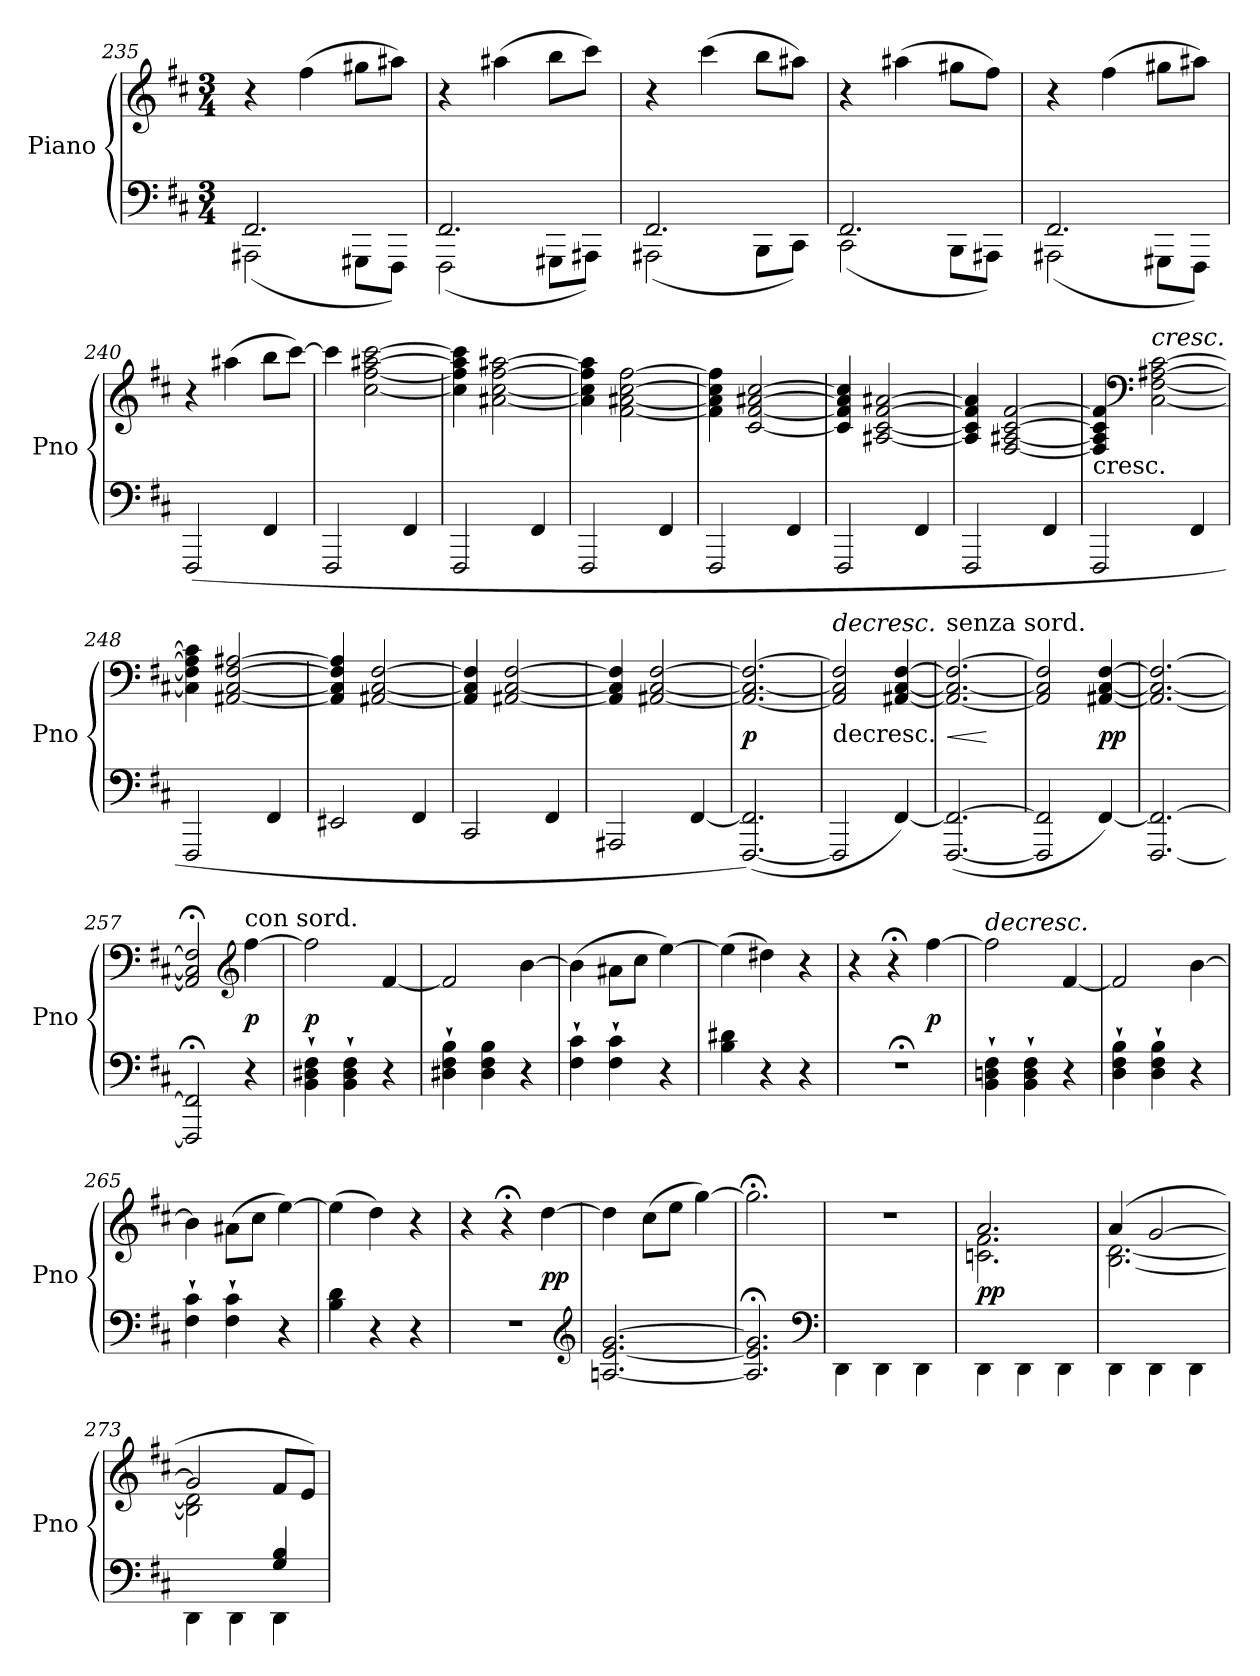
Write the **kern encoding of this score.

**kern	**kern	**dynam
*part1	*part1	*part1
*staff2	*staff1	*staff1/2
*I"Piano	*	*
*I'Pno	*	*
*clefF4	*clefG2	*
*k[f#c#]	*k[f#c#]	*
*D:	*D:	*
*M3/4	*M3/4	*
=235	=235	=235
*^	*	*
2.FF#	(2AAA#X	4r	.
.	.	(4ff#	.
.	8GGG#XL	8gg#XL	.
.	8FFF#J)	8aa#XJ)	.
=236	=236	=236	=236
2.FF#	(2FFF#	4r	.
.	.	(4aa#X	.
.	8GGG#XL	8bbL	.
.	8AAA#XJ)	8ccc#J)	.
=237	=237	=237	=237
2.FF#	(2AAA#X	4r	.
.	.	(4ccc#	.
.	8BBBL	8bbL	.
.	8CC#J)	8aa#XJ)	.
=238	=238	=238	=238
2.FF#	(2CC#	4r	.
.	.	(4aa#X	.
.	8BBBL	8gg#XL	.
.	8AAA#XJ)	8ff#J)	.
=239	=239	=239	=239
2.FF#	(2AAA#X	4r	.
.	.	(4ff#	.
.	8GGG#XL	8gg#XL	.
.	8FFF#J)	8aa#XJ)	.
*v	*v	*	*
=240	=240	=240
(<2FFF#	4r	.
.	(4aa#X	.
4FF#	8bbL	.
.	[8ccc#J)	.
=241	=241	=241
2FFF#	4ccc#]	.
.	[2cc# [2ff# [2aa#X [2ccc#	.
4FF#	.	.
=242	=242	=242
2FFF#	4cc#] 4ff#] 4aa#] 4ccc#]	.
.	[2a#X [2cc# [2ff# [2aa#X	.
4FF#	.	.
=243	=243	=243
2FFF#	4a#] 4cc#] 4ff#] 4aa#]	.
.	[2f# [2a#X [2cc# [2ff#	.
4FF#	.	.
=244	=244	=244
2FFF#	4f#] 4a#] 4cc#] 4ff#]	.
.	[2c# [2f# [2a#X [2cc#	.
4FF#	.	.
=245	=245	=245
2FFF#	4c#] 4f#] 4a#] 4cc#]	.
.	[2A#X [2c# [2f# [2a#X	.
4FF#	.	.
=246	=246	=246
2FFF#	4A#] 4c#] 4f#] 4a#]	.
.	[2F# [2A#X [2c# [2f#	.
4FF#	.	.
=247	=247	=247
!	!LO:TX:c:t=cresc.	!
2FFF#	4F#] 4A#] 4c#] 4f#]	.
*	*clefF4	*
!	!LO:TX:a:i:t=cresc.	!
.	[2C# [2F# [2A#X [2c#	.
4FF#	.	.
=248	=248	=248
2FFF#	4C#] 4F#] 4A#] 4c#]	.
.	[2AA#X/ [2C#/ [2F#/ [2A#X/	.
4FF#	.	.
=249	=249	=249
2EE#X	4AA#]/ 4C#]/ 4F#]/ 4A#]/	.
.	[2AA#X [2C# [2F#	.
4FF#	.	.
=250	=250	=250
2CC#	4AA#] 4C#] 4F#]	.
.	[2AA#X [2C# [2F#	.
4FF#	.	.
=251	=251	=251
2AAA#X	4AA#] 4C#] 4F#]	.
.	[2AA#X [2C# [2F#	.
[4FF#	.	.
=252	=252	=252
([2.FFF# 2.FF#])	2.AA#_ 2.C#_ 2.F#_	p
=253	=253	=253
!	!LO:TX:c:t=decresc.	!
!	!LO:TX:a:i:t=decresc.	!
2FFF#]	2AA#] 2C#] 2F#]	.
[4FF#)	[4AA#X [4C# [4F#	.
=254	=254	=254
!	!LO:TX:a:t=senza sord.	!
([2.FFF# 2.FF#_	2.AA#_ 2.C#_ 2.F#_	<
.	.	[
=255	=255	=255
2FFF#] 2FF#]	2AA#] 2C#] 2F#]	.
[4FF#)	[4AA#X [4C# [4F#	pp
=256	=256	=256
[2.FFF# 2.FF#_	2.AA#_ 2.C#_ 2.F#_	.
=257	=257	=257
2FFF#];< 2FF#];<	2AA#];< 2C#];< 2F#];<	.
*	*clefG2	*
!	!LO:TX:a:t=con sord.	!
4r	[4ff#	p
=258	=258	=258
4BB` 4D#X` 4F#`	2ff#]	p
4BB` 4D#` 4F#`	.	.
4r	[4f#	.
=259	=259	=259
4D#X` 4F#` 4B`	2f#]	.
4D# 4F# 4B	.	.
4r	[4b	.
=260	=260	=260
4F#` 4c#`	(4b]	.
4F#` 4c#`	8a#XL	.
.	8cc#J	.
4r	[4ee)	.
=261	=261	=261
4B 4d#X	(4ee]	.
4r	4dd#X)	.
4r	4r	.
=262	=262	=262
2.r;<	4r	.
.	4r;<	.
.	[4ff#	p
=263	=263	=263
!	!LO:TX:a:i:t=decresc.	!
4BB` 4Dn` 4F#`	2ff#]	.
4BB` 4D` 4F#`	.	.
4r	[4f#	.
=264	=264	=264
4D` 4F#` 4B`	2f#]	.
4D` 4F#` 4B`	.	.
4r	[4b	.
=265	=265	=265
4F#` 4c#`	4b]	.
4F#` 4c#`	(8a#XL	.
.	8cc#J	.
4r	[4ee)	.
=266	=266	=266
4B 4d	(4ee]	.
4r	4dd)	.
4r	4r	.
=267	=267	=267
2.r	4r	.
.	4r;<	.
.	[4dd	pp
*clefG2	*	*
=268	=268	=268
[2.An [2.e [2.g	4dd]	.
.	(8cc#L	.
.	8eeJ	.
.	[4gg)	.
=269	=269	=269
2.A];< 2.e];< 2.g];<	2.gg;<]	.
*clefF4	*	*
=270	=270	=270
4DD\	2.r	.
4DD\	.	.
4DD\	.	.
=271	=271	=271
*	*^	*
4DD\	2.a	2.cn 2.f#	pp
4DD\	.	.	.
4DD\	.	.	.
=272	=272	=272	=272
4DD\	(4a	[2.B [2.d	.
4DD\	[2g	.	.
4DD\	.	.	.
=273	=273	=273	=273
*^	*	*	*
2ryy	4DD\	2g]	2B] 2d]	.
.	4DD\	.	.	.
4G 4B	4DD	8f#L	4ryy	.
.	.	8eJ)	.	.
*v	*v	*	*	*
*	*v	*v	*
=	=	=
*-	*-	*-
